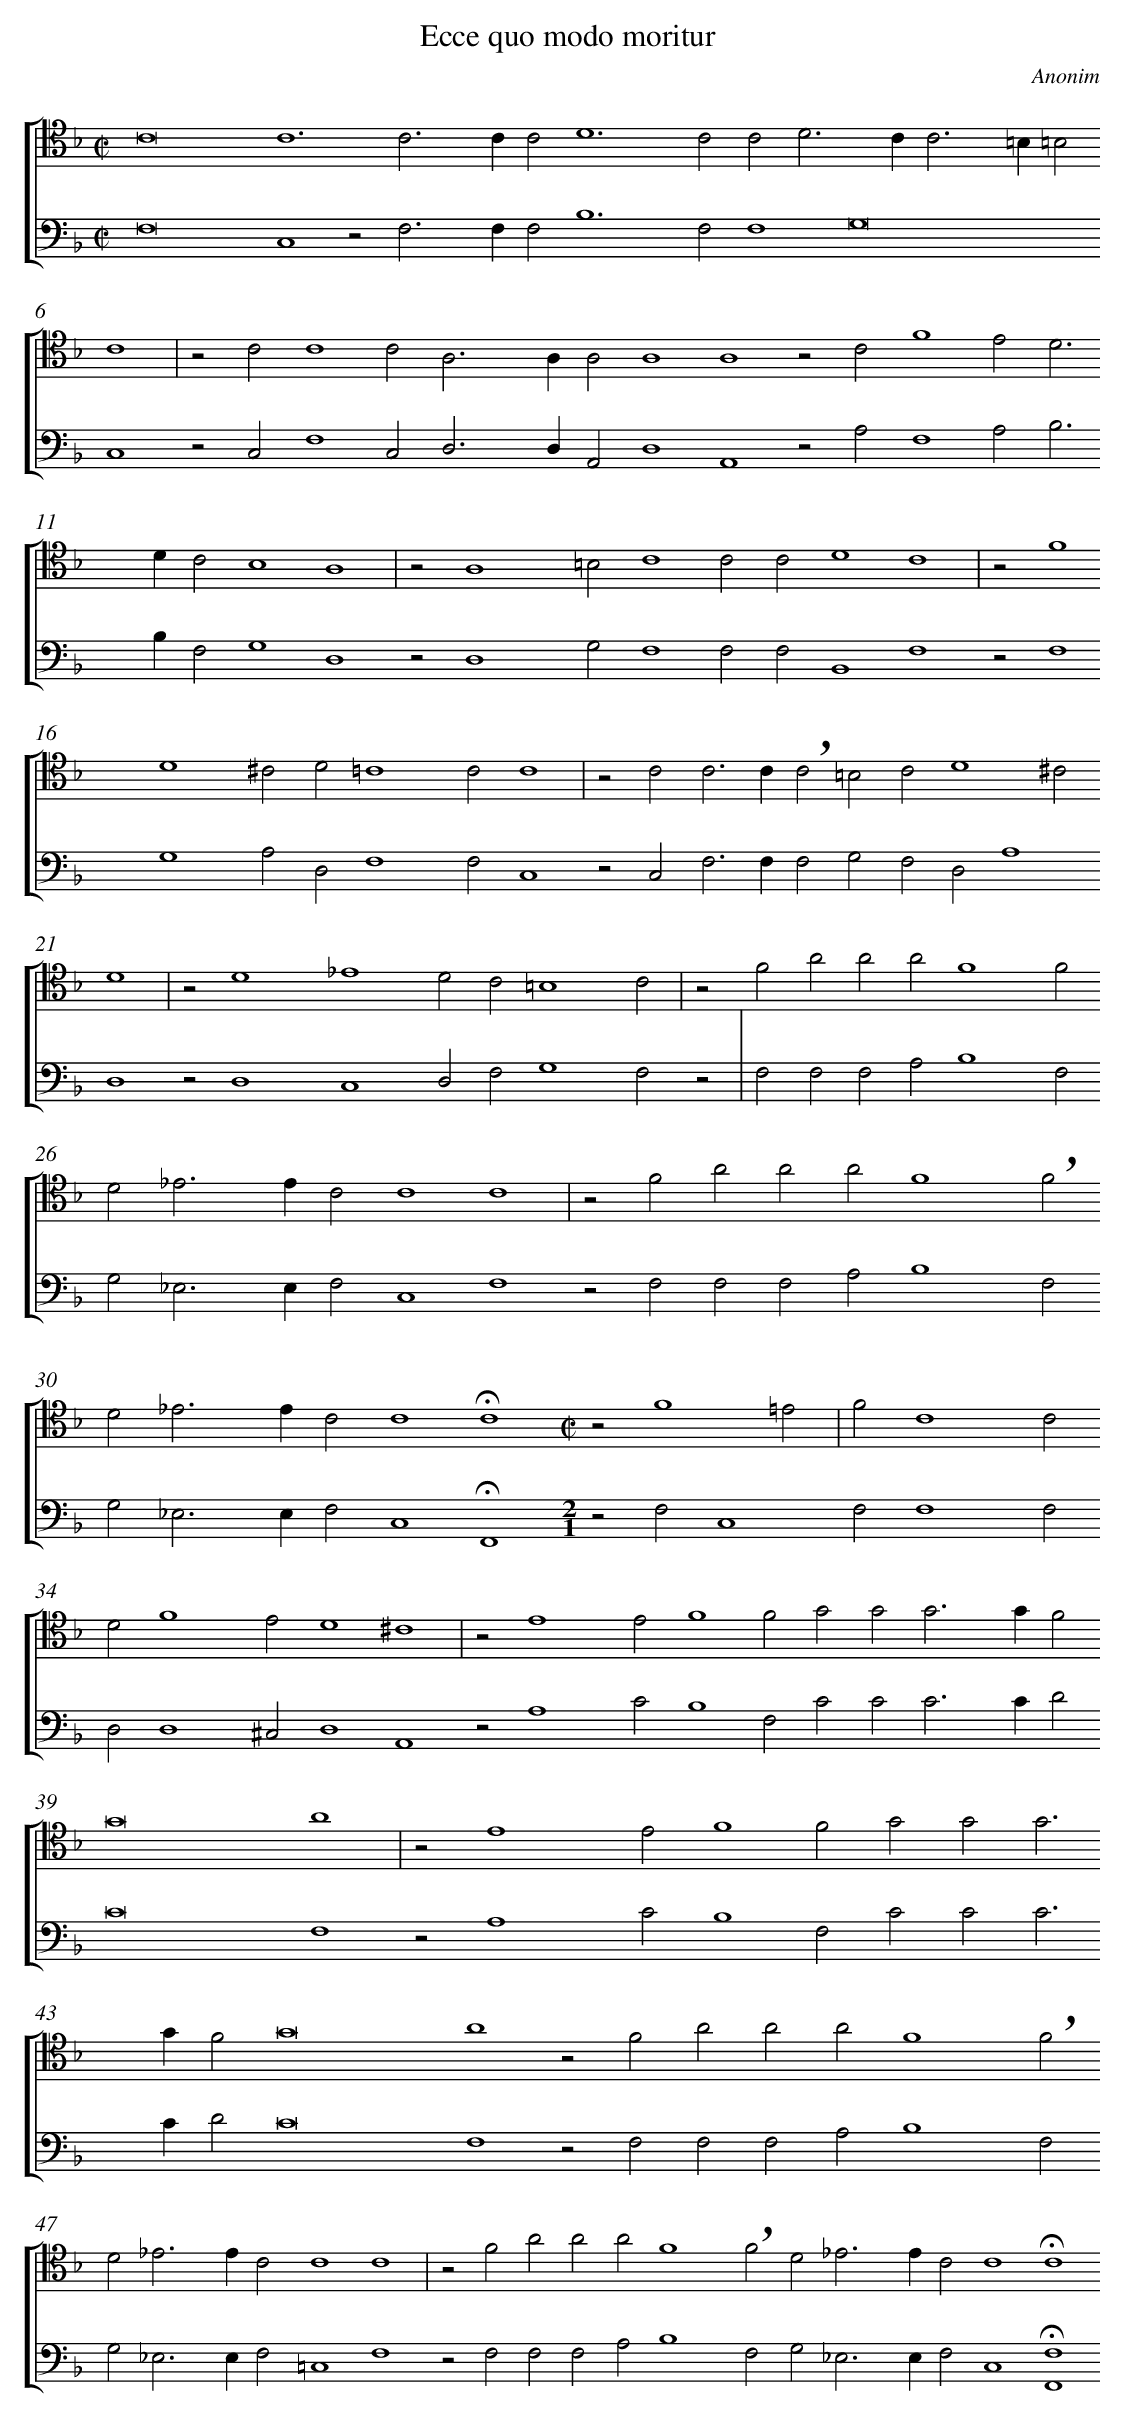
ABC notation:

X:1
T: Ecce quo modo moritur
C: Anonim
L: 1/4
M: C|
%%staves [1 2 3 4]
V: 1 clef=treble
V: 2 clef=treble
V: 3 clef=tenor
V: 4 clef=bass
K: F
[V:1] x4x4 [|]
[V:2] x4x4 [|]
[V:3] C8 [|]
[V:4] F,8 [|]
[V:1] x4x4 [|]
[V:2] x4x4 [|]
[V:3] C6C3 [|]
[V:4] C,4z2F,3 [|]
[V:1] x4x4 [|]
[V:2] x4x4 [|]
[V:3] CC2D6 [|]
[V:4] F,F,2B,6 [|]
[V:1] x4x4 [|]
[V:2] x4x4 [|]
[V:3] C2C2D3 [|]
[V:4] F,2F,4 [|]
[V:1] x4x4 [|]
[V:2] x4x4 [|]
[V:3] C2<C2=B,=B,2 [|]
[V:4] G,8 [|]
[V:1] x4 [|]
[V:2] x4 [|]
[V:3] C4 |
[V:4] C,4 [|]
[V:1] x4 [I:setbarnb 7][|]
[V:2] x4 [|]
[V:3] z2C2 [|]
[V:4] z2C,2 [|]
[V:1] x4x4 [|]
[V:2] x4x4 [|]
[V:3] C4C2A,3 [|]
[V:4] F,4C,2D,3 [|]
[V:1] x4x4 [|]
[V:2] x4x4 [|]
[V:3] A,A,2A,4 [|]
[V:4] D,A,,2D,4 [|]
[V:1] x4 [|]
[V:2] x4 [|]
[V:3] A,4 [|]
[V:4] A,,4 [|]
[V:1] x4 [I:setbarnb 10][|]
[V:2] x4 [|]
[V:3] z2C2 [|]
[V:4] z2A,2 [|]
[V:1] x4x4 [|]
[V:2] x4x4 [|]
[V:3] F4E2D3 [|]
[V:4] F,4A,2B,3 [|]
[V:1] x4x4 [|]
[V:2] x4x4 [|]
[V:3] DC2B,4 [|]
[V:4] B,F,2G,4 [|]
[V:1] x4 [|]
[V:2] x4 [|]
[V:3] A,4 |
[V:4] D,4 [|]
[V:1] x4 [I:setbarnb 13][|]
[V:2] x4 [|]
[V:3] z2A,4 [|]
[V:4] z2D,4 [|]
[V:1] x4x4 [|]
[V:2] x4x4 [|]
[V:3] =B,2C4 [|]
[V:4] G,2F,4 [|]
[V:1] x4x4 [|]
[V:2] x4x4 [|]
[V:3] C2C2D4 [|]
[V:4] F,2F,2B,,4 [|]
[V:1] x4 [|]
[V:2] x4 [|]
[V:3] C4 |
[V:4] F,4 [|]
[V:1] x4 [I:setbarnb 16][|]
[V:2] x4 [|]
[V:3] z2F4 [|]
[V:4] z2F,4 [|]
[V:1] x4x4 [|]
[V:2] x4x4 [|]
[V:3] D4^C2 [|]
[V:4] G,4A,2 [|]
[V:1] x4x4 [|]
[V:2] x4x4 [|]
[V:3] D2=C4C2 [|]
[V:4] D,2F,4F,2 [|]
[V:1] x4 [|]
[V:2] x4 [|]
[V:3] C4 |
[V:4] C,4 [|]
[V:1] x4 [I:setbarnb 19][|]
[V:2] x4 [|]
[V:3] z2C2 [|]
[V:4] z2C,2 [|]
[V:1] x4x4 [|]
[V:2] x4x4 [|]
[V:3] C2>C2!breath!C2=B,2 [|]
[V:4] F,2>F,2F,2G,2 [|]
[V:1] x4x4 [|]
[V:2] x4x4 [|]
[V:3] C2D4^C2 [|]
[V:4] F,2D,2A,4 [|]
[V:1] x4 [|]
[V:2] x4 [|]
[V:3] D4 |
[V:4] D,4 [|]
[V:1] x4 [I:setbarnb 22][|]
[V:2] x4 [|]
[V:3] z2D4 [|]
[V:4] z2D,4 [|]
[V:1] x4x4 [|]
[V:2] x4x4 [|]
[V:3] _E4D2 [|]
[V:4] C,4D,2 [|]
[V:1] x4x4 [|]
[V:2] x4x4 [|]
[V:3] C2=B,4C2 |
[V:4] F,2G,4F,2 [|]
[V:1] x4 [|]
[V:2] x4 [|]
[V:3] z2 [|]
[V:4] z2 |
[V:1] x4 [I:setbarnb 25][|]
[V:2] x4 [|]
[V:3] F2A2A2 [|]
[V:4] F,2F,2F,2 [|]
[V:1] x4x4 [|]
[V:2] x4x4 [|]
[V:3] A2F4F2 [|]
[V:4] A,2B,4F,2 [|]
[V:1] x4x4 [|]
[V:2] x4x4 [|]
[V:3] D2_E2>E2C2 [|]
[V:4] G,2_E,2>E,2F,2 [|]
[V:1] x4x4 [|]
[V:2] x4x4 [|]
[V:3] C4C4 |
[V:4] C,4F,4 [|]
[V:1] x4x4 [|]
[V:2] x4x4 [|]
[V:3] z2F2A2A2 [|]
[V:4] z2F,2F,2F,2 [|]
[V:1] x4x4 [|]
[V:2] x4x4 [|]
[V:3] A2F4!breath!F2 [|]
[V:4] A,2B,4F,2 [|]
[V:1] x4x4 [|]
[V:2] x4x4 [|]
[V:3] D2_E2>E2C2 [|]
[V:4] G,2_E,2>E,2F,2 [|]
[V:1] x4x4 [|]
[V:2] x4x4 [|]
[V:3] C4!fermata!C4 [|]
[V:4] C,4!fermata!F,,4 [|]
[V:1] x4x4 [|]
[V:2] x4x4 [|]
[V:3] [M:C|]z2F4=E2 |
[V:4] [M:2/1]z2F,2C,4 [|]
[V:1] x4x4 [|]
[V:2] x4x4 [|]
[V:3] F2C4C2 [|]
[V:4] F,2F,4F,2 [|]
[V:1] x4x4 [|]
[V:2] x4x4 [|]
[V:3] D2F4E2 [|]
[V:4] D,2D,4^C,2 [|]
[V:1] x4x4 [|]
[V:2] x4x4 [|]
[V:3] D4^C4 |
[V:4] D,4A,,4 [|]
[V:1] x4x4 [|]
[V:2] x4x4 [|]
[V:3] z2E4E2 [|]
[V:4] z2A,4C2 [|]
[V:1] x4x4 [|]
[V:2] x4x4 [|]
[V:3] F4F2G2 [|]
[V:4] B,4F,2C2 [|]
[V:1] x4x4 [|]
[V:2] x4x4 [|]
[V:3] G2G2>G2F2 [|]
[V:4] C2C2>C2D2 [|]
[V:1] x4x4 [|]
[V:2] x4x4 [|]
[V:3] G8 [|]
[V:4] C8 [|]
[V:1] x4 [|]
[V:2] x4 [|]
[V:3] A4 |
[V:4] F,4 [|]
[V:1] x4 [I:setbarnb 41][|]
[V:2] x4 [|]
[V:3] z2E4 [|]
[V:4] z2A,4 [|]
[V:1] x4x4 [|]
[V:2] x4x4 [|]
[V:3] E2F4 [|]
[V:4] C2B,4 [|]
[V:1] x4x4 [|]
[V:2] x4x4 [|]
[V:3] F2G2G2G3 [|]
[V:4] F,2C2C2C3 [|]
[V:1] x4x4 [|]
[V:2] x4x4 [|]
[V:3] GF2G8 [|]
[V:4] CD2C8 [|]
[V:1] x4x4 [|]
[V:2] x4x4 [|]
[V:3] A4 [|]
[V:4] F,4 [|]
[V:1] x4x4 [|]
[V:2] x4x4 [|]
[V:3] z2F2A2A2 [|]
[V:4] z2F,2F,2F,2 [|]
[V:1] x4x4 [|]
[V:2] x4x4 [|]
[V:3] A2F4!breath!F2 [|]
[V:4] A,2B,4F,2 [|]
[V:1] x4x4 [|]
[V:2] x4x4 [|]
[V:3] D2_E2>E2C2 [|]
[V:4] G,2_E,2>E,2F,2 [|]
[V:1] x4x4 [|]
[V:2] x4x4 [|]
[V:3] C4C4 |
[V:4] =C,4F,4 [|]
[V:1] x4x4 [|]
[V:2] x4x4 [|]
[V:3] z2F2A2A2 [|]
[V:4] z2F,2F,2F,2 [|]
[V:1] x4x4 [|]
[V:2] x4x4 [|]
[V:3] A2F4!breath!F2 [|]
[V:4] A,2B,4F,2 [|]
[V:1] x4x4 [|]
[V:2] x4x4 [|]
[V:3] D2_E2>E2C2 [|]
[V:4] G,2_E,2>E,2F,2 [|]
[V:1] x4x4 [|]
[V:2] x4x4 [|]
[V:3] C4!fermata!C4 [|]
[V:4] C,4!fermata![F,4F,,4] [|]
